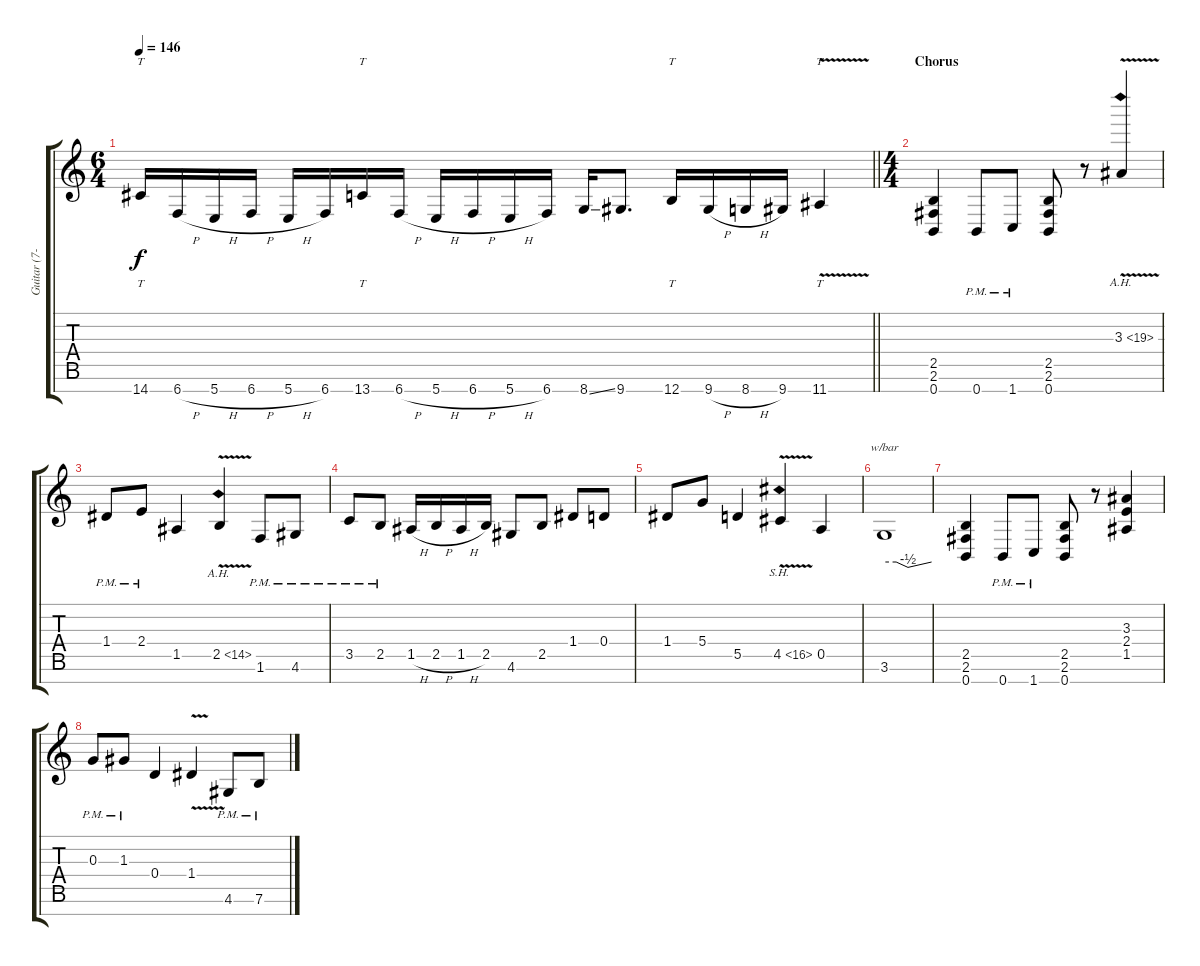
\track ("Guitar (7-string)" "Guitar (7-") {instrument distortionguitar}
\staff {score tabs}
\tuning (E4 B3 G3 D3 A2 E2 B1) {hide}
\ts (6 4)
\tempo 146
\clef g2
\barLineRight lightlight
\ks c
14.7.16{tt dy f} 6.7{h}.16 5.7{h}.16 6.7{h}.16 5.7{h}.16 6.7.16 13.7.16{tt} 6.7{h}.16 5.7{h}.16 6.7{h}.16 5.7{h}.16 6.7.16 8.7{ss}.16 9.7.8{d} 12.7.16{tt} 9.7{h}.16 8.7{h}.16 9.7.16 11.7{v}.4{tt} |
\ts (4 4)
\section ("" "Chorus")
(2.5 2.6 0.7).4 0.7{pm}.8 1.7{pm}.8 (2.5 2.6 0.7).8 r.8 3.3{ah 16 v}.4 |
1.4{pm}.8 2.4{pm}.8 1.5.4 2.5{ah 12 v}.4 1.6{pm}.8 4.6{pm}.8 |
3.5{pm}.8 2.5{pm}.8 1.5{h}.16 2.5{h}.16 1.5{h}.16 2.5.16 4.6.8 2.5.8 1.4.8 0.4.8 |
1.4.8 5.4.8 5.5.4 4.5{sh 12 v}.4 0.5.4 |
3.6.1{tbe (custom default 0 0 15 0 30 -2 60 0)} |
(2.5 2.6 0.7).4 0.7{pm}.8 1.7{pm}.8 (2.5 2.6 0.7).8 r.8 (3.3 2.4 1.5).4 |
0.3{pm}.8 1.3{pm}.8 0.4.4 1.4{v}.4 4.6{pm}.8 7.6{pm}.8
